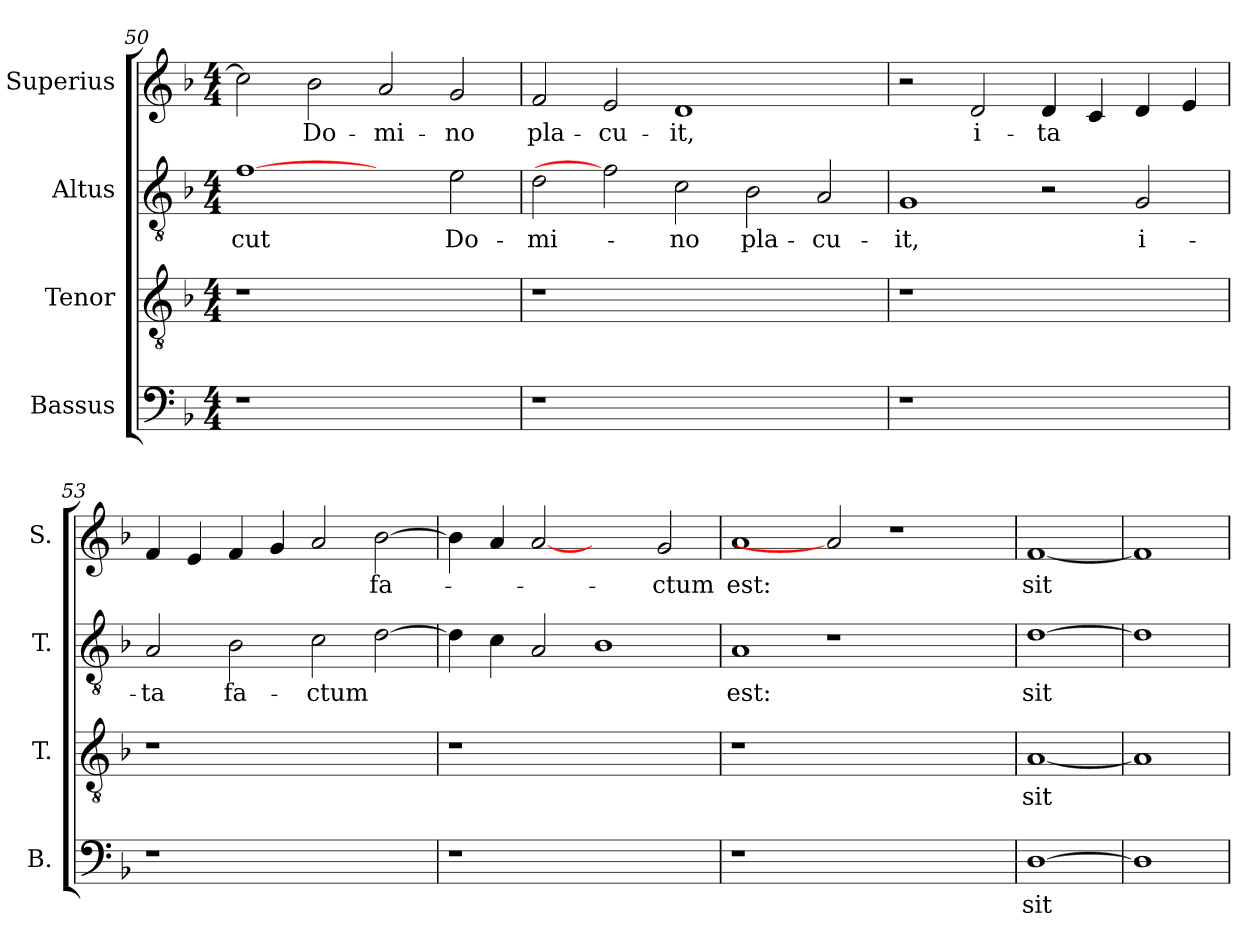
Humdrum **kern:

**kern	**text	**kern	**text	**kern	**text	**kern	**text
*part4	*part4	*part3	*part3	*part2	*part2	*part1	*part1
*staff4	*staff4	*staff3	*staff3	*staff2	*staff2	*staff1	*staff1
*I"Bassus	*	*I"Tenor	*	*I"Altus	*	*I"Superius	*
*I'B.	*	*I'T.	*	*I'T.	*	*I'S.	*
*clefF4	*	*clefGv2	*	*clefGv2	*	*clefG2	*
*	*	*ITrd7c12	*	*ITrd7c12	*	*	*
*k[b-]	*	*k[b-]	*	*k[b-]	*	*k[b-]	*
*F:	*	*F:	*	*F:	*	*F:	*
*M4/4	*	*M4/4	*	*M4/4	*	*M4/4	*
=50	=50	=50	=50	=50	=50	=50	=50
!LO:N:vis=1	!	!LO:N:vis=1	!	!	!	!	!
!	!	!	!	!	!LO:LY:b:color=#000000	!	!
1r	.	1r	.	[1Fi	-cut	2cci\]	.
!	!	!	!	!	!	!	!LO:LY:b:color=#000000
.	.	.	.	.	.	2b-i\	Do-
!	!	!	!	!	!	!	!LO:LY:b:color=#000000
1ryy	.	1ryy	.	2ryy	.	2ai/	-mi-
!	!	!	!	!	!LO:LY:b:color=#000000	!	!
!	!	!	!	!	!	!	!LO:LY:b:color=#000000
.	.	.	.	2Ei\	Do-	2gi/	-no
=51	=51	=51	=51	=51	=51	=51	=51
!LO:N:vis=1	!	!LO:N:vis=1	!	!	!	!	!
!	!	!	!	!	!LO:LY:b:color=#000000	!	!
!	!	!	!	!	!	!	!LO:LY:b:color=#000000
1r	.	1r	.	2Di\	-mi-	2fi/	pla-
!	!	!	!	!	!	!	!LO:LY:b:color=#000000
.	.	.	.	2Fi]	.	2ei/	-cu-
!	!	!	!	!	!LO:LY:b:color=#000000	!	!
!	!	!	!	!	!	!	!LO:LY:b:color=#000000
1.ryy	.	1.ryy	.	2Ci\	-no	1di	-it,
!	!	!	!	!	!LO:LY:b:color=#000000	!	!
.	.	.	.	2BB-i\	pla-	.	.
!	!	!	!	!	!LO:LY:b:color=#000000	!	!
.	.	.	.	2AAi/	-cu-	2ryy	.
=52	=52	=52	=52	=52	=52	=52	=52
!LO:N:vis=1	!	!LO:N:vis=1	!	!	!	!	!
!	!	!	!	!	!LO:LY:b:color=#000000	!	!
1r	.	1r	.	1GGi	-it,	2r	.
!	!	!	!	!	!	!	!LO:LY:b:color=#000000
.	.	.	.	.	.	2di/	i-
!	!	!	!	!	!	!	!LO:LY:b:color=#000000
1ryy	.	1ryy	.	2r	.	4di/	-ta
.	.	.	.	.	.	4ci/	.
!	!	!	!	!	!LO:LY:b:color=#000000	!	!
.	.	.	.	2GGi/	i-	4di/	.
.	.	.	.	.	.	4ei/	.
=53	=53	=53	=53	=53	=53	=53	=53
!LO:N:vis=1	!	!LO:N:vis=1	!	!	!	!	!
!	!	!	!	!	!LO:LY:b:color=#000000	!	!
1r	.	1r	.	2AAi/	-ta	4fi/	.
.	.	.	.	.	.	4ei/	.
!	!	!	!	!	!LO:LY:b:color=#000000	!	!
.	.	.	.	2BB-i\	fa-	4fi/	.
.	.	.	.	.	.	4gi/	.
!	!	!	!	!	!LO:LY:b:color=#000000	!	!
1ryy	.	1ryy	.	2Ci\	-ctum	2ai/	.
!	!	!	!	!	!	!	!LO:LY:b:color=#000000
.	.	.	.	[>2Di\	.	[>2b-i\	fa-
!!LO:LB:g=z
=54	=54	=54	=54	=54	=54	=54	=54
!LO:N:vis=1	!	!LO:N:vis=1	!	!	!	!	!
1r	.	1r	.	4Di\]	.	4b-i\]	.
.	.	.	.	4Ci\	.	4ai/	.
.	.	.	.	2AAi/	.	[2ai	.
1ryy	.	1ryy	.	1BB-i	.	2ryy	.
!	!	!	!	!	!	!	!LO:LY:b:color=#000000
.	.	.	.	.	.	2gi/	-ctum
=55	=55	=55	=55	=55	=55	=55	=55
!LO:N:vis=1	!	!LO:N:vis=1	!	!	!	!	!
!	!	!	!	!	!LO:LY:b:color=#000000	!	!
!	!	!	!	!	!	!	!LO:LY:b:color=#000000
1r	.	1r	.	1AAi	est:	1ai	est:
1.ryy	.	1.ryy	.	1r	.	2ai]	.
.	.	.	.	.	.	1r	.
.	.	.	.	2ryy	.	.	.
=56	=56	=56	=56	=56	=56	=56	=56
!	!LO:LY:b:color=#000000	!	!	!	!	!	!
!	!	!	!LO:LY:b:color=#000000	!	!	!	!
!	!	!	!	!	!LO:LY:b:color=#000000	!	!
!	!	!	!	!	!	!	!LO:LY:b:color=#000000
[1Di	sit	[1AAi	sit	[1Di	sit	[1fi	sit
=57	=57	=57	=57	=57	=57	=57	=57
1Di]	.	1AAi]	.	1Di]	.	1fi]	.
=	=	=	=	=	=	=	=
*-	*-	*-	*-	*-	*-	*-	*-
